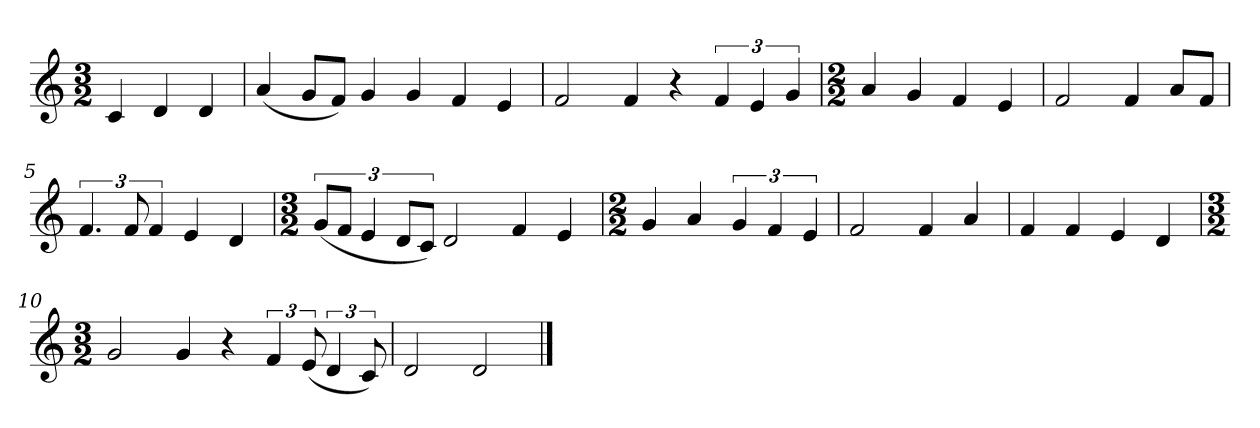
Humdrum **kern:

**kern
*part1
*staff1
*k[]
*M3/2
*MM120
=
4c
4d
4d
=1
(4a
8gL
8fJ)
4g
4g
4f
4e
=2
2f
4f
4r
6f
6e
6g
=3
*M2/2
4a
4g
4f
4e
=4
2f
4f
8aL
8fJ
=5
6.f
12f
6f
4e
4d
=6
*M3/2
(12gL
12fJ
6e
12dL
12cJ)
2d
4f
4e
=7
*M2/2
4g
4a
6g
6f
6e
=8
2f
4f
4a
=9
4f
4f
4e
4d
=10
*M3/2
2g
4g
4r
6f
(12e
6d
12c)
=11
2d
2d
==
*-
